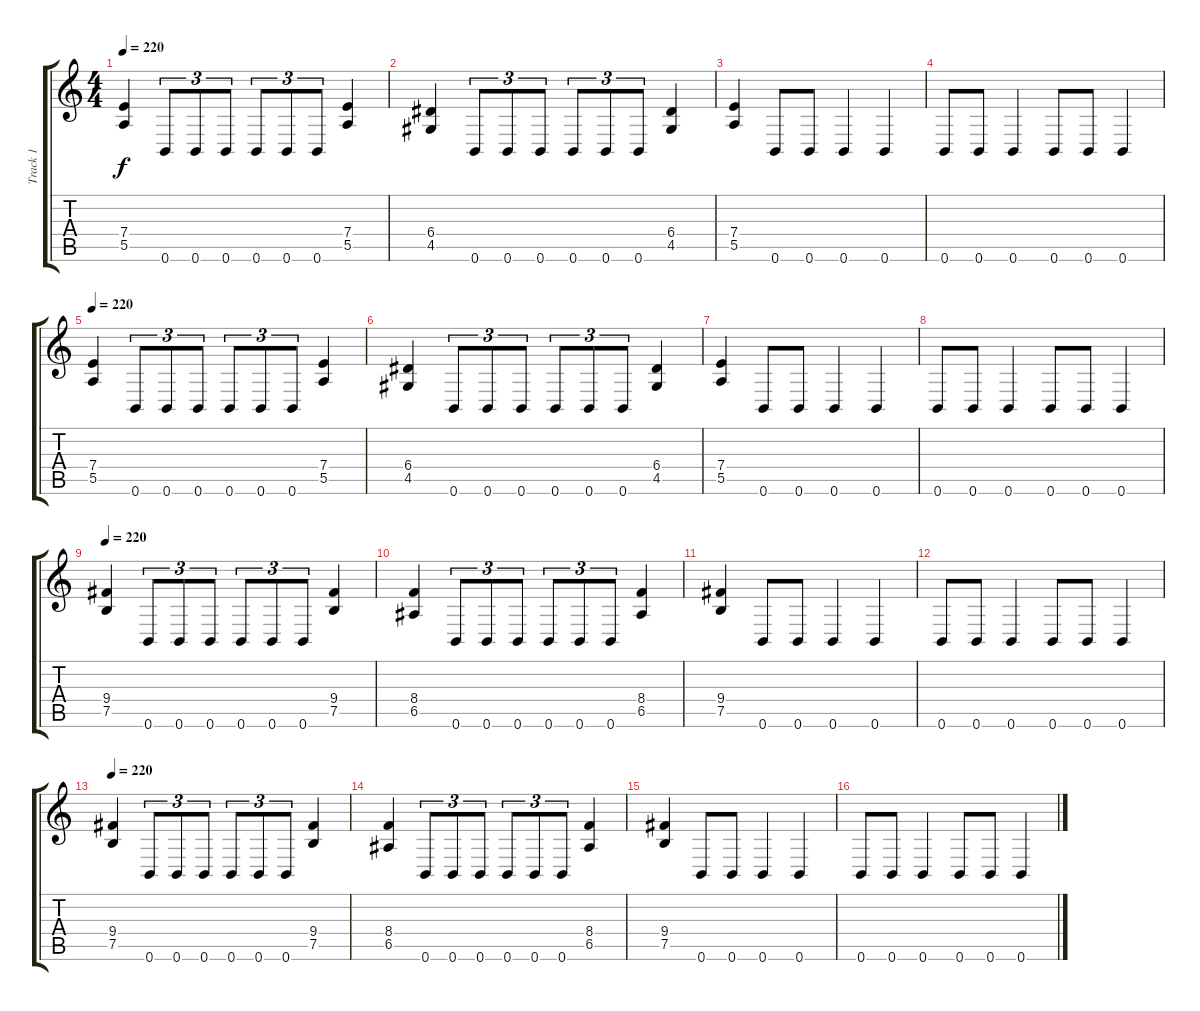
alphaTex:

\track ("Track 1" "Track 1") {instrument distortionguitar}
\staff {score tabs}
\tuning (B3 Gb3 D3 A2 E2 B1) {hide}
\ts (4 4)
\tempo 220
\clef g2
\ks c
(7.4 5.5).4{dy f} 0.6.8{tu (3 2)} 0.6.8{tu (3 2)} 0.6.8{tu (3 2)} 0.6.8{tu (3 2)} 0.6.8{tu (3 2)} 0.6.8{tu (3 2)} (7.4 5.5).4 |
(6.4 4.5).4 0.6.8{tu (3 2)} 0.6.8{tu (3 2)} 0.6.8{tu (3 2)} 0.6.8{tu (3 2)} 0.6.8{tu (3 2)} 0.6.8{tu (3 2)} (6.4 4.5).4 |
(7.4 5.5).4 0.6.8 0.6.8 0.6.4 0.6.4 |
0.6.8 0.6.8 0.6.4 0.6.8 0.6.8 0.6.4 |
\tempo 220
(7.4 5.5).4 0.6.8{tu (3 2)} 0.6.8{tu (3 2)} 0.6.8{tu (3 2)} 0.6.8{tu (3 2)} 0.6.8{tu (3 2)} 0.6.8{tu (3 2)} (7.4 5.5).4 |
(6.4 4.5).4 0.6.8{tu (3 2)} 0.6.8{tu (3 2)} 0.6.8{tu (3 2)} 0.6.8{tu (3 2)} 0.6.8{tu (3 2)} 0.6.8{tu (3 2)} (6.4 4.5).4 |
(7.4 5.5).4 0.6.8 0.6.8 0.6.4 0.6.4 |
0.6.8 0.6.8 0.6.4 0.6.8 0.6.8 0.6.4 |
\tempo 220
(9.4 7.5).4 0.6.8{tu (3 2)} 0.6.8{tu (3 2)} 0.6.8{tu (3 2)} 0.6.8{tu (3 2)} 0.6.8{tu (3 2)} 0.6.8{tu (3 2)} (9.4 7.5).4 |
(8.4 6.5).4 0.6.8{tu (3 2)} 0.6.8{tu (3 2)} 0.6.8{tu (3 2)} 0.6.8{tu (3 2)} 0.6.8{tu (3 2)} 0.6.8{tu (3 2)} (8.4 6.5).4 |
(9.4 7.5).4 0.6.8 0.6.8 0.6.4 0.6.4 |
0.6.8 0.6.8 0.6.4 0.6.8 0.6.8 0.6.4 |
\tempo 220
(9.4 7.5).4 0.6.8{tu (3 2)} 0.6.8{tu (3 2)} 0.6.8{tu (3 2)} 0.6.8{tu (3 2)} 0.6.8{tu (3 2)} 0.6.8{tu (3 2)} (9.4 7.5).4 |
(8.4 6.5).4 0.6.8{tu (3 2)} 0.6.8{tu (3 2)} 0.6.8{tu (3 2)} 0.6.8{tu (3 2)} 0.6.8{tu (3 2)} 0.6.8{tu (3 2)} (8.4 6.5).4 |
(9.4 7.5).4 0.6.8 0.6.8 0.6.4 0.6.4 |
0.6.8 0.6.8 0.6.4 0.6.8 0.6.8 0.6.4
